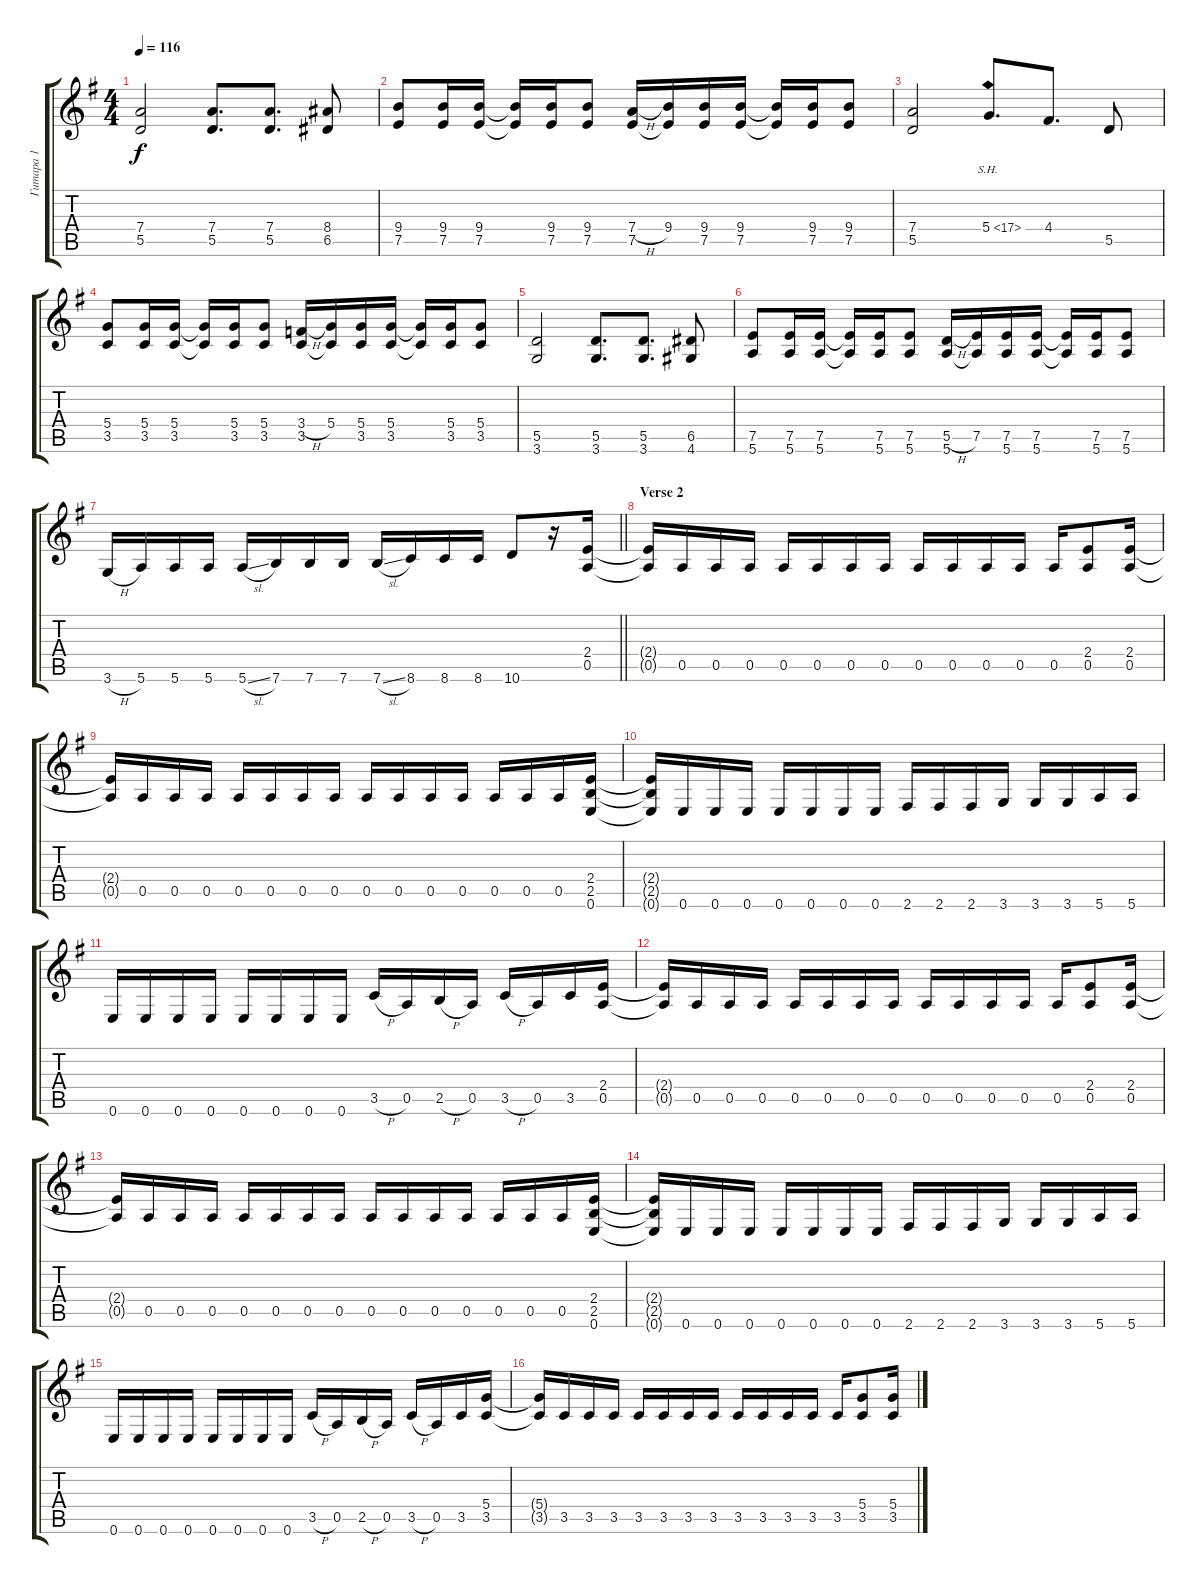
\track ("Гитара 1" "Гитара 1") {instrument distortionguitar}
\staff {score tabs}
\tuning (E4 B3 G3 D3 A2 E2) {hide}
\ts (4 4)
\tempo 116
\clef g2
\ks eminor
(7.4 5.5).2{dy f} (7.4 5.5).8{d} (7.4 5.5).8{d} (8.4 6.5).8 |
(9.4 7.5).8 (9.4 7.5).16 (9.4 7.5).16 (9.4{t} 7.5{t}).16 (9.4 7.5).16 (9.4 7.5).8 (7.4{h} 7.5).16 (9.4 7.5{t}).16 (9.4 7.5).16 (9.4 7.5).16 (9.4{t} 7.5{t}).16 (9.4 7.5).16 (9.4 7.5).8 |
(7.4 5.5).2 5.4{sh 12}.8{d} 4.4.8{d} 5.5.8 |
(5.4 3.5).8 (5.4 3.5).16 (5.4 3.5).16 (5.4{t} 3.5{t}).16 (5.4 3.5).16 (5.4 3.5).8 (3.4{h} 3.5).16 (5.4 3.5{t}).16 (5.4 3.5).16 (5.4 3.5).16 (5.4{t} 3.5{t}).16 (5.4 3.5).16 (5.4 3.5).8 |
(5.5 3.6).2 (5.5 3.6).8{d} (5.5 3.6).8{d} (6.5 4.6).8 |
(7.5 5.6).8 (7.5 5.6).16 (7.5 5.6).16 (7.5{t} 5.6{t}).16 (7.5 5.6).16 (7.5 5.6).8 (5.5{h} 5.6).16 (7.5 5.6{t}).16 (7.5 5.6).16 (7.5 5.6).16 (7.5{t} 5.6{t}).16 (7.5 5.6).16 (7.5 5.6).8 |
\barLineRight lightlight
3.6{h}.16 5.6.16 5.6.16 5.6.16 5.6{sl}.16 7.6.16 7.6.16 7.6.16 7.6{sl}.16 8.6.16 8.6.16 8.6.16 10.6.8 r.16 (2.4 0.5).16 |
\section ("" "Verse 2")
(2.4{t} 0.5{t}).16 0.5.16 0.5.16 0.5.16 0.5.16 0.5.16 0.5.16 0.5.16 0.5.16 0.5.16 0.5.16 0.5.16 0.5.16 (2.4 0.5).8 (2.4 0.5).16 |
(2.4{t} 0.5{t}).16 0.5.16 0.5.16 0.5.16 0.5.16 0.5.16 0.5.16 0.5.16 0.5.16 0.5.16 0.5.16 0.5.16 0.5.16 0.5.16 0.5.16 (2.4 2.5 0.6).16 |
(2.4{t} 2.5{t} 0.6{t}).16 0.6.16 0.6.16 0.6.16 0.6.16 0.6.16 0.6.16 0.6.16 2.6.16 2.6.16 2.6.16 3.6.16 3.6.16 3.6.16 5.6.16 5.6.16 |
0.6.16 0.6.16 0.6.16 0.6.16 0.6.16 0.6.16 0.6.16 0.6.16 3.5{h}.16{volume 15} 0.5.16 2.5{h}.16 0.5.16 3.5{h}.16 0.5.16 3.5.16 (2.4 0.5).16{volume 13} |
(2.4{t} 0.5{t}).16 0.5.16 0.5.16 0.5.16 0.5.16 0.5.16 0.5.16 0.5.16 0.5.16 0.5.16 0.5.16 0.5.16 0.5.16 (2.4 0.5).8 (2.4 0.5).16 |
(2.4{t} 0.5{t}).16 0.5.16 0.5.16 0.5.16 0.5.16 0.5.16 0.5.16 0.5.16 0.5.16 0.5.16 0.5.16 0.5.16 0.5.16 0.5.16 0.5.16 (2.4 2.5 0.6).16 |
(2.4{t} 2.5{t} 0.6{t}).16 0.6.16 0.6.16 0.6.16 0.6.16 0.6.16 0.6.16 0.6.16 2.6.16 2.6.16 2.6.16 3.6.16 3.6.16 3.6.16 5.6.16 5.6.16 |
0.6.16 0.6.16 0.6.16 0.6.16 0.6.16 0.6.16 0.6.16 0.6.16 3.5{h}.16{volume 15} 0.5.16 2.5{h}.16 0.5.16 3.5{h}.16 0.5.16 3.5.16 (5.4 3.5).16{volume 13} |
(5.4{t} 3.5{t}).16 3.5.16 3.5.16 3.5.16 3.5.16 3.5.16 3.5.16 3.5.16 3.5.16 3.5.16 3.5.16 3.5.16 3.5.16 (5.4 3.5).8 (5.4 3.5).16
